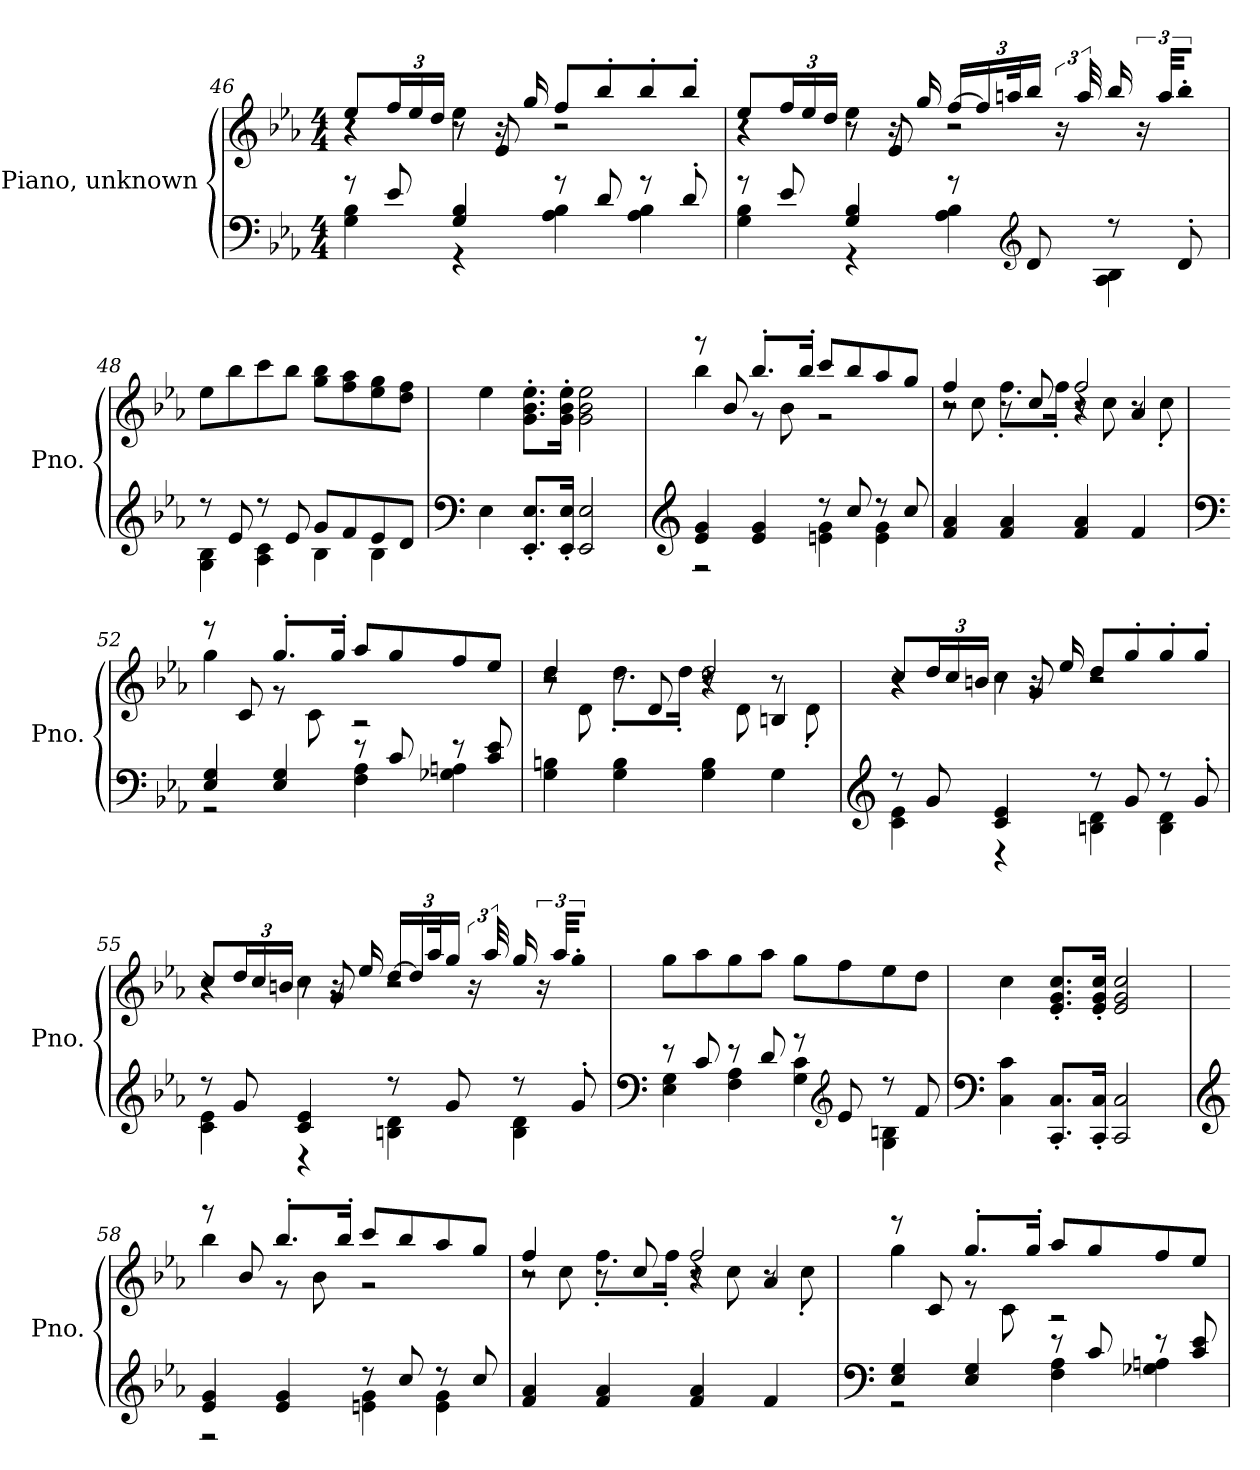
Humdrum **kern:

**kern	**kern
*part1	*part1
*staff2	*staff1
*I"Piano, unknown	*
*I'Pno.	*
*clefF4	*clefG2
*k[b-e-a-]	*k[b-e-a-]
*M4/4	*M4/4
=46	=46
*^	*^
*	*	*	*^
8r	4G\ 4B-\	8ee-/L	4r	4r
*	*	*Xbrackettup	*	*
8e-/	.	24ff/L	.	.
.	.	24ee-/	.	.
.	.	24dd/JJ	.	.
4G/ 4B-/	4r	8r	4ee-\	8r
.	.	16r	.	8e-/
.	.	16gg/	.	.
8r	4A-\ 4B-\	8ff/L	2r	2r
8d/	.	8bb-'/	.	.
8r	4A-\ 4B-\	8bb-'/	.	.
8d'/	.	8bb-'/J	.	.
!!LO:LB:g=z	!!	!!
=47	=47	=47	=47	=47
8r	4G\ 4B-\	8ee-/L	4r	4r
8e-/	.	24ff/L	.	.
.	.	24ee-/	.	.
.	.	24dd/JJ	.	.
4G/ 4B-/	4r	8r	4ee-\	8r
.	.	16r	.	8e-/
.	.	16gg/	.	.
8r	4A-\ 4B-\	[16ff/LL	2r	2r
.	.	24ff/]	.	.
.	.	48aan/K	.	.
*clefG2	*	*	*	*
8d/	.	16bb-/JJ	.	.
*	*	*brackettup	*	*
.	.	24r	.	.
.	.	48aa/	.	.
8r	4A-\ 4B-\	16bb-/	.	.
.	.	24r	.	.
.	.	48aa/KKL	.	.
8d'/	.	8bb-'/J	.	.
*	*	*v	*v	*v
=48	=48	=48
8r	4G\ 4B-\	8ee-\L
8e-/	.	8bb-\
8r	4A-\ 4c\	8ccc\
8e-/	.	8bb-\J
8g/L	4B-\	8gg\ 8bb-\L
8f/	.	8ff\ 8aa-\
8e-/	4B-\	8ee-\ 8gg\
8d/J	.	8dd\ 8ff\J
*v	*v	*
=49	=49
*clefF4	*
4E-\	4ee-\
8.EE-/' 8.E-/'L	8.g\' 8.b-\' 8.ee-\'L
16EE-/' 16E-/'Jk	16g\' 16b-\' 16ee-\'Jk
2EE-/ 2E-/	2g\ 2b-\ 2ee-\
!!LO:LB:g=z
=50	=50
*clefG2	*
*^	*^
4e-/ 4g/	2r	8r	4bb-\
.	.	8b-/	.
4e-/ 4g/	.	8.bb-'/L	8r
.	.	.	8b-\
.	.	16bb-'/Jk	.
8r	4en\ 4g\	8ccc/L	2r
8cc/	.	8bb-/	.
8r	4e\ 4g\	8aa-/	.
8cc/	.	8gg/J	.
*v	*v	*	*
=51	=51	=51
*	*	*^
4f/ 4a-/	4ff/	8r	2r
.	.	8cc\	.
4f/ 4a-/	8r	8.ff'\L	.
.	8cc/	.	.
.	.	16ff'\Jk	.
4f/ 4a-/	2ff/	8r	4r
.	.	8cc\	.
4f/	.	8r	4a-/
.	.	8cc'\	.
*	*v	*v	*v
=52	=52
*clefF4	*
*^	*^
4E-/ 4G/	2r	8r	4gg\
.	.	8c/	.
4E-/ 4G/	.	8.gg'/L	8r
.	.	.	8c\
.	.	16gg'/Jk	.
8r	4F\ 4A-\	8aa-/L	2r
8c/	.	8gg/	.
8r	4G-X\ 4An\	8ff/	.
8c/ 8e-/	.	8ee-/J	.
*v	*v	*	*
!!LO:LB:g=z
=53	=53	=53
*	*	*^
4G\ 4Bn\	4dd/	8r	2r
.	.	8d\	.
4G\ 4B\	8r	8.dd'\L	.
.	8d/	.	.
.	.	16dd'\Jk	.
4G\ 4B\	2dd/	8r	4r
.	.	8d\	.
4G\	.	8r	4Bn/
.	.	8d'\	.
=54	=54	=54	=54
*clefG2	*	*	*
*^	*	*	*
8r	4c\ 4e-\	8cc/L	4r	4r
*	*	*Xbrackettup	*	*
8g/	.	24dd/L	.	.
.	.	24cc/	.	.
.	.	24bn/JJ	.	.
4c/ 4e-/	4r	8r	4cc\	8r
.	.	16r	.	8g/
.	.	16ee-/	.	.
8r	4Bn\ 4d\	8dd/L	2r	2r
8g/	.	8gg'/	.	.
8r	4B\ 4d\	8gg'/	.	.
8g'/	.	8gg'/J	.	.
!!LO:LB:g=z	!!	!!
=55	=55	=55	=55	=55
8r	4c\ 4e-\	8cc/L	4r	4r
8g/	.	24dd/L	.	.
.	.	24cc/	.	.
.	.	24bn/JJ	.	.
4c/ 4e-/	4r	8r	4cc\	8r
.	.	16r	.	8g/
.	.	16ee-/	.	.
8r	4Bn\ 4d\	[16dd/LL	2r	2r
.	.	24dd/]	.	.
.	.	48aa-/K	.	.
8g/	.	16gg/JJ	.	.
*	*	*brackettup	*	*
.	.	24r	.	.
.	.	48aa-/	.	.
8r	4B\ 4d\	16gg/	.	.
.	.	24r	.	.
.	.	48aa-/KKL	.	.
8g'/	.	8gg'/J	.	.
*	*	*v	*v	*v
=56	=56	=56
*clefF4	*	*
8r	4E-\ 4G\	8gg\L
8c/	.	8aa-\
8r	4F\ 4A-\	8gg\
8d/	.	8aa-\J
8r	4G\ 4c\	8gg\L
*clefG2	*	*
8e-/	.	8ff\
8r	4G\ 4Bn\	8ee-\
8f/	.	8dd\J
*v	*v	*
=57	=57
*clefF4	*
4C\ 4c\	4cc\
8.CC/' 8.C/'L	8.e-/' 8.g/' 8.cc/'L
16CC/' 16C/'Jk	16e-/' 16g/' 16cc/'Jk
2CC/ 2C/	2e-/ 2g/ 2cc/
!!LO:LB:g=z
=58	=58
*clefG2	*
*^	*^
4e-/ 4g/	2r	8r	4bb-\
.	.	8b-/	.
4e-/ 4g/	.	8.bb-'/L	8r
.	.	.	8b-\
.	.	16bb-'/Jk	.
8r	4en\ 4g\	8ccc/L	2r
8cc/	.	8bb-/	.
8r	4e\ 4g\	8aa-/	.
8cc/	.	8gg/J	.
*v	*v	*	*
=59	=59	=59
*	*	*^
4f/ 4a-/	4ff/	8r	2r
.	.	8cc\	.
4f/ 4a-/	8r	8.ff'\L	.
.	8cc/	.	.
.	.	16ff'\Jk	.
4f/ 4a-/	2ff/	8r	4r
.	.	8cc\	.
4f/	.	8r	4a-/
.	.	8cc'\	.
*	*v	*v	*v
=60	=60
*clefF4	*
*^	*^
4E-/ 4G/	2r	8r	4gg\
.	.	8c/	.
4E-/ 4G/	.	8.gg'/L	8r
.	.	.	8c\
.	.	16gg'/Jk	.
8r	4F\ 4A-\	8aa-/L	2r
8c/	.	8gg/	.
8r	4G-X\ 4An\	8ff/	.
8c/ 8e-/	.	8ee-/J	.
*v	*v	*	*
*	*v	*v
=	=
*-	*-
